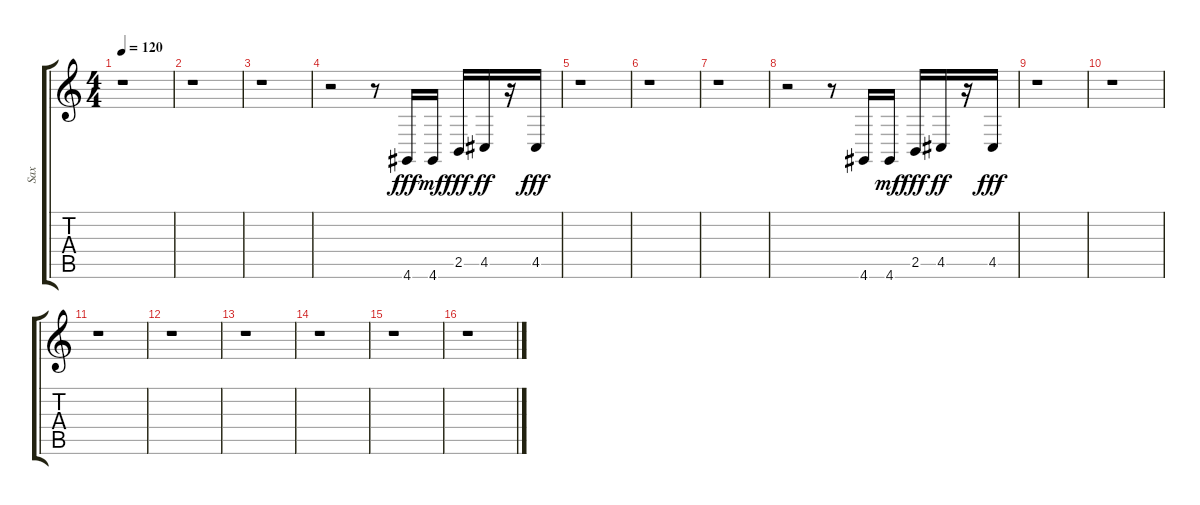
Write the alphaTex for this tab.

\track ("Sax" "Sax") {instrument baritonesax}
\staff {score tabs}
\tuning (E4 B3 G3 D3 A2 E2) {hide}
\ts (4 4)
\tempo 120
\clef g2
\ks c
r.1{dy fff} |
r.1 |
r.1 |
r.2 r.8 4.6.16 4.6.16{dy mf} 2.5.16{dy fff} 4.5.16{dy ff} r.16 4.5.16{dy fff} |
r.1 |
r.1 |
r.1 |
r.2 r.8 4.6.16 4.6.16{dy mf} 2.5.16{dy fff} 4.5.16{dy ff} r.16 4.5.16{dy fff} |
r.1 |
r.1 |
r.1 |
r.1 |
r.1 |
r.1 |
r.1 |
r.1
